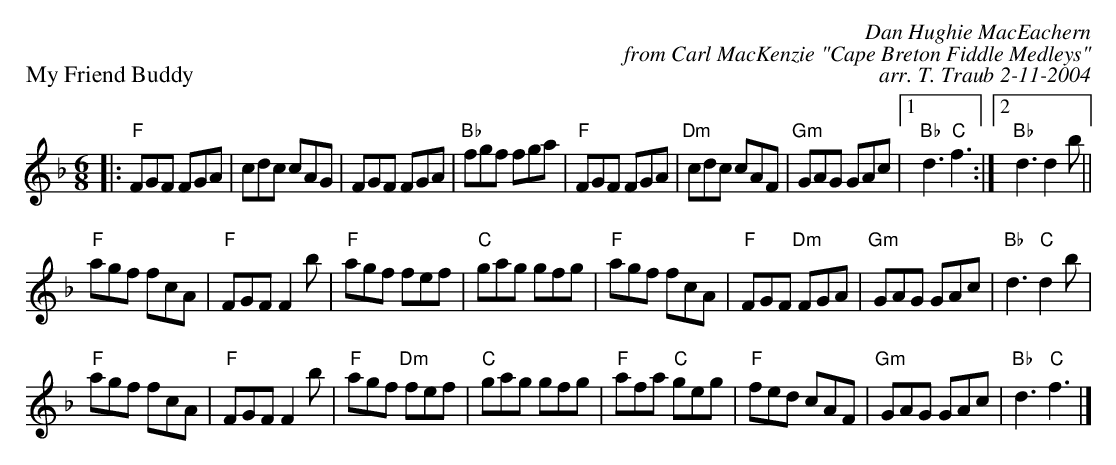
X:1
P: My Friend Buddy
C: Dan Hughie MacEachern
C: from Carl MacKenzie "Cape Breton Fiddle Medleys"
C: arr. T. Traub 2-11-2004
M: 6/8
K: F
L: 1/8
|: "F"FGF FGA|cdc cAG|FGF FGA|"Bb"fgf fga|"F"FGF FGA|"Dm"cdc cAF|"Gm"GAG GAc|1 "Bb"d3 "C"f3 :|2 "Bb"d3 d2 b||
"F"agf fcA|"F"FGF F2 b|"F"agf fef|"C"gag gfg|"F"agf fcA|"F"FGF "Dm"FGA|"Gm"GAG GAc|"Bb"d3 "C"d2 b|
"F"agf fcA|"F"FGF F2 b|"F"agf "Dm"fef|"C"gag gfg|"F"afa "C"geg|"F"fed cAF|"Gm"GAG GAc| "Bb"d3 "C"f3 |]
